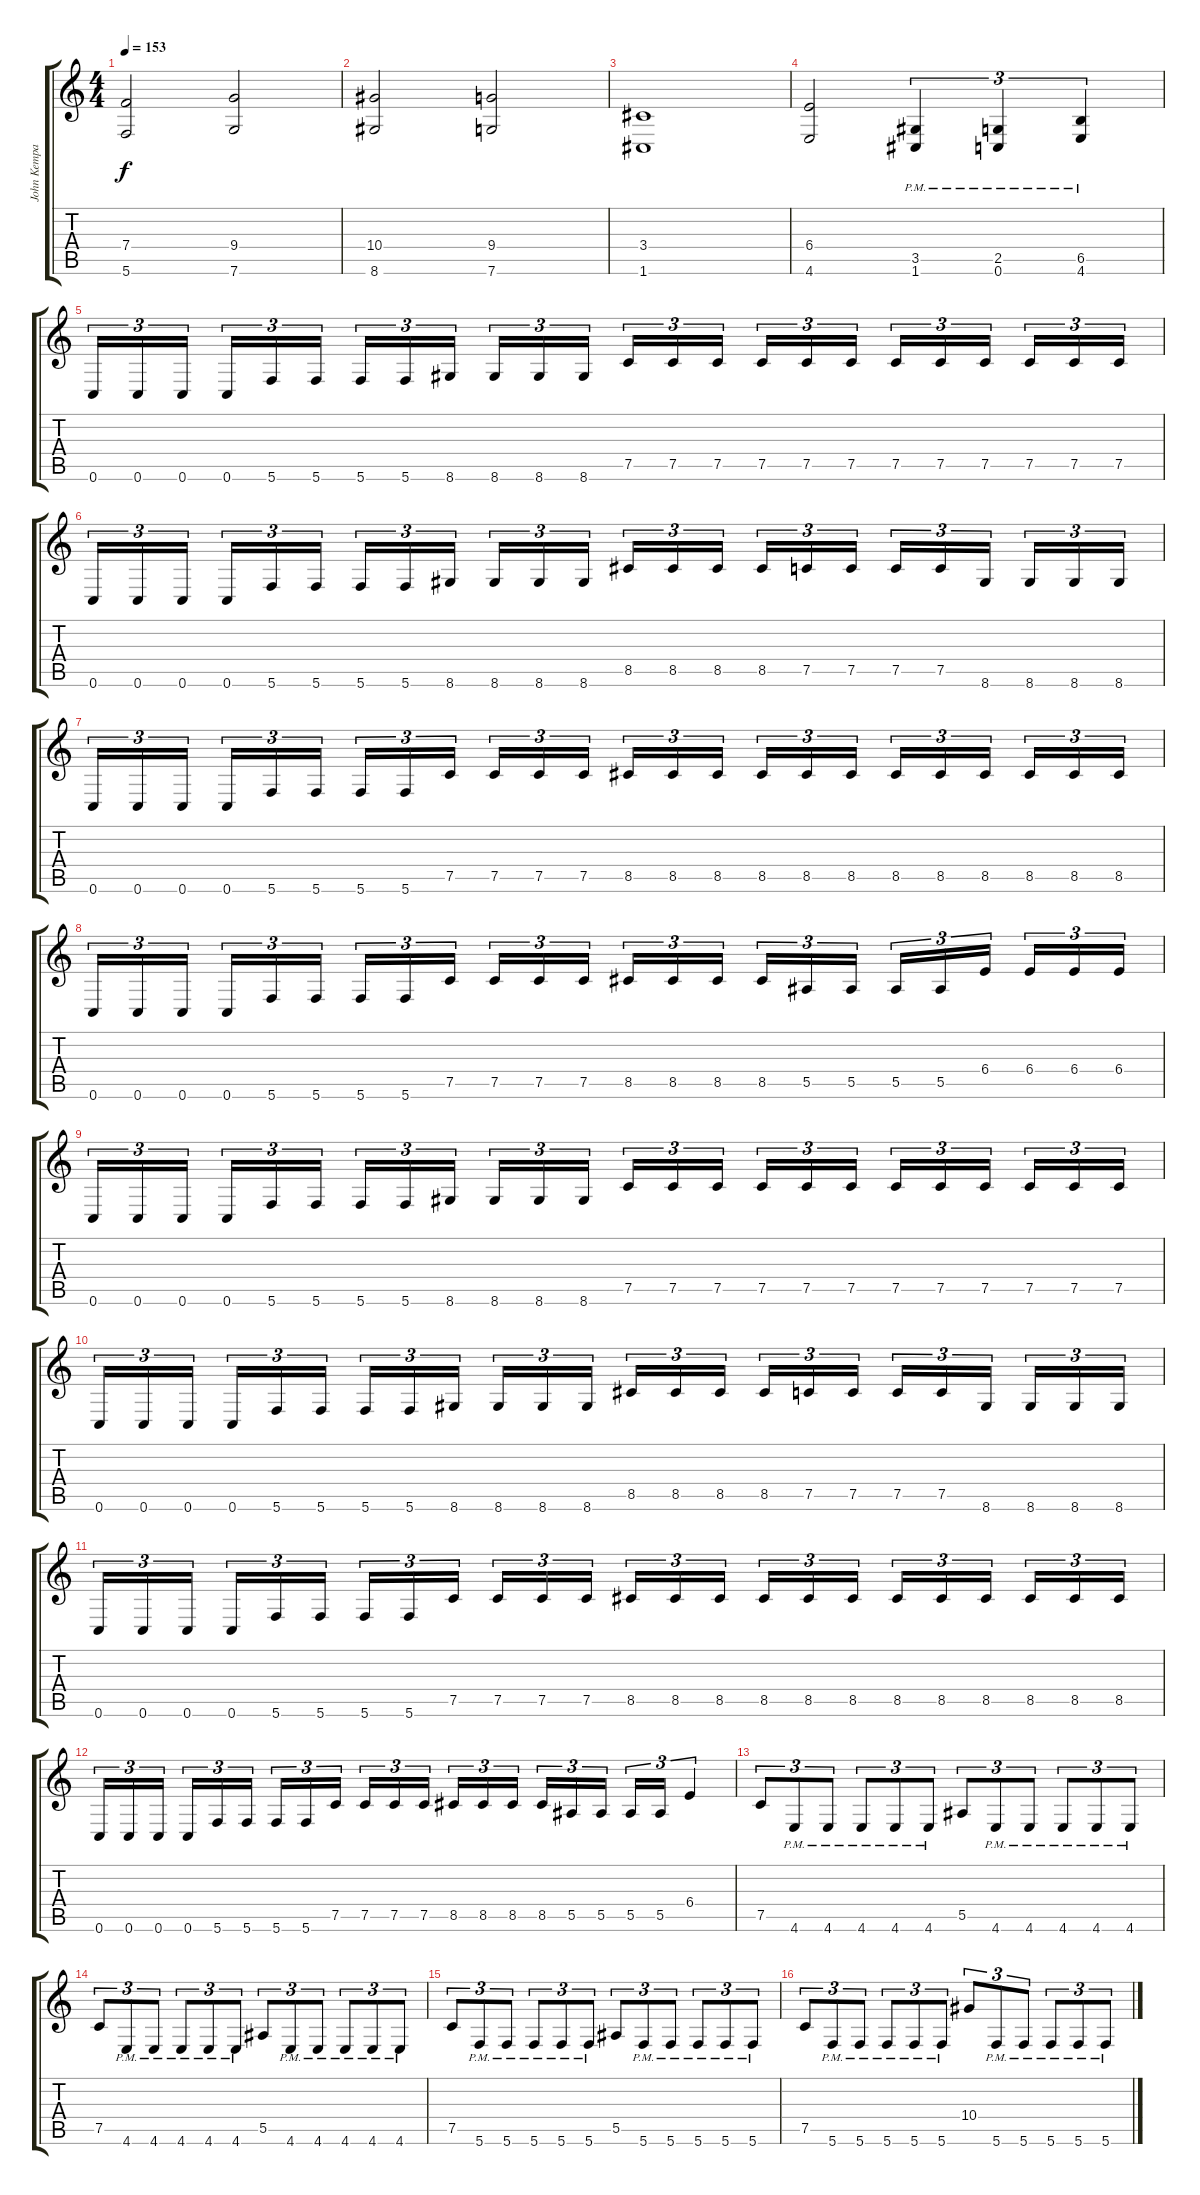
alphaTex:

\track ("John Kempainen (Rhythm Guitar)" "John Kempa") {instrument distortionguitar}
\staff {score tabs}
\tuning (C4 G3 Eb3 Bb2 F2 C2) {hide}
\ts (4 4)
\tempo 153
\clef g2
\ks c
(7.4 5.6).2{dy f} (9.4 7.6).2 |
(10.4 8.6).2 (9.4 7.6).2 |
(3.4 1.6).1 |
(6.4 4.6).2 (3.5{pm} 1.6{pm}).4{tu (3 2)} (2.5{pm} 0.6{pm}).4{tu (3 2)} (6.5{pm} 4.6{pm}).4{tu (3 2)} |
0.6.16{tu (3 2)} 0.6.16{tu (3 2)} 0.6.16{tu (3 2)} 0.6.16{tu (3 2)} 5.6.16{tu (3 2)} 5.6.16{tu (3 2)} 5.6.16{tu (3 2)} 5.6.16{tu (3 2)} 8.6.16{tu (3 2)} 8.6.16{tu (3 2)} 8.6.16{tu (3 2)} 8.6.16{tu (3 2)} 7.5.16{tu (3 2)} 7.5.16{tu (3 2)} 7.5.16{tu (3 2)} 7.5.16{tu (3 2)} 7.5.16{tu (3 2)} 7.5.16{tu (3 2)} 7.5.16{tu (3 2)} 7.5.16{tu (3 2)} 7.5.16{tu (3 2)} 7.5.16{tu (3 2)} 7.5.16{tu (3 2)} 7.5.16{tu (3 2)} |
0.6.16{tu (3 2)} 0.6.16{tu (3 2)} 0.6.16{tu (3 2)} 0.6.16{tu (3 2)} 5.6.16{tu (3 2)} 5.6.16{tu (3 2)} 5.6.16{tu (3 2)} 5.6.16{tu (3 2)} 8.6.16{tu (3 2)} 8.6.16{tu (3 2)} 8.6.16{tu (3 2)} 8.6.16{tu (3 2)} 8.5.16{tu (3 2)} 8.5.16{tu (3 2)} 8.5.16{tu (3 2)} 8.5.16{tu (3 2)} 7.5.16{tu (3 2)} 7.5.16{tu (3 2)} 7.5.16{tu (3 2)} 7.5.16{tu (3 2)} 8.6.16{tu (3 2)} 8.6.16{tu (3 2)} 8.6.16{tu (3 2)} 8.6.16{tu (3 2)} |
0.6.16{tu (3 2)} 0.6.16{tu (3 2)} 0.6.16{tu (3 2)} 0.6.16{tu (3 2)} 5.6.16{tu (3 2)} 5.6.16{tu (3 2)} 5.6.16{tu (3 2)} 5.6.16{tu (3 2)} 7.5.16{tu (3 2)} 7.5.16{tu (3 2)} 7.5.16{tu (3 2)} 7.5.16{tu (3 2)} 8.5.16{tu (3 2)} 8.5.16{tu (3 2)} 8.5.16{tu (3 2)} 8.5.16{tu (3 2)} 8.5.16{tu (3 2)} 8.5.16{tu (3 2)} 8.5.16{tu (3 2)} 8.5.16{tu (3 2)} 8.5.16{tu (3 2)} 8.5.16{tu (3 2)} 8.5.16{tu (3 2)} 8.5.16{tu (3 2)} |
0.6.16{tu (3 2)} 0.6.16{tu (3 2)} 0.6.16{tu (3 2)} 0.6.16{tu (3 2)} 5.6.16{tu (3 2)} 5.6.16{tu (3 2)} 5.6.16{tu (3 2)} 5.6.16{tu (3 2)} 7.5.16{tu (3 2)} 7.5.16{tu (3 2)} 7.5.16{tu (3 2)} 7.5.16{tu (3 2)} 8.5.16{tu (3 2)} 8.5.16{tu (3 2)} 8.5.16{tu (3 2)} 8.5.16{tu (3 2)} 5.5.16{tu (3 2)} 5.5.16{tu (3 2)} 5.5.16{tu (3 2)} 5.5.16{tu (3 2)} 6.4.16{tu (3 2)} 6.4.16{tu (3 2)} 6.4.16{tu (3 2)} 6.4.16{tu (3 2)} |
0.6.16{tu (3 2)} 0.6.16{tu (3 2)} 0.6.16{tu (3 2)} 0.6.16{tu (3 2)} 5.6.16{tu (3 2)} 5.6.16{tu (3 2)} 5.6.16{tu (3 2)} 5.6.16{tu (3 2)} 8.6.16{tu (3 2)} 8.6.16{tu (3 2)} 8.6.16{tu (3 2)} 8.6.16{tu (3 2)} 7.5.16{tu (3 2)} 7.5.16{tu (3 2)} 7.5.16{tu (3 2)} 7.5.16{tu (3 2)} 7.5.16{tu (3 2)} 7.5.16{tu (3 2)} 7.5.16{tu (3 2)} 7.5.16{tu (3 2)} 7.5.16{tu (3 2)} 7.5.16{tu (3 2)} 7.5.16{tu (3 2)} 7.5.16{tu (3 2)} |
0.6.16{tu (3 2)} 0.6.16{tu (3 2)} 0.6.16{tu (3 2)} 0.6.16{tu (3 2)} 5.6.16{tu (3 2)} 5.6.16{tu (3 2)} 5.6.16{tu (3 2)} 5.6.16{tu (3 2)} 8.6.16{tu (3 2)} 8.6.16{tu (3 2)} 8.6.16{tu (3 2)} 8.6.16{tu (3 2)} 8.5.16{tu (3 2)} 8.5.16{tu (3 2)} 8.5.16{tu (3 2)} 8.5.16{tu (3 2)} 7.5.16{tu (3 2)} 7.5.16{tu (3 2)} 7.5.16{tu (3 2)} 7.5.16{tu (3 2)} 8.6.16{tu (3 2)} 8.6.16{tu (3 2)} 8.6.16{tu (3 2)} 8.6.16{tu (3 2)} |
0.6.16{tu (3 2)} 0.6.16{tu (3 2)} 0.6.16{tu (3 2)} 0.6.16{tu (3 2)} 5.6.16{tu (3 2)} 5.6.16{tu (3 2)} 5.6.16{tu (3 2)} 5.6.16{tu (3 2)} 7.5.16{tu (3 2)} 7.5.16{tu (3 2)} 7.5.16{tu (3 2)} 7.5.16{tu (3 2)} 8.5.16{tu (3 2)} 8.5.16{tu (3 2)} 8.5.16{tu (3 2)} 8.5.16{tu (3 2)} 8.5.16{tu (3 2)} 8.5.16{tu (3 2)} 8.5.16{tu (3 2)} 8.5.16{tu (3 2)} 8.5.16{tu (3 2)} 8.5.16{tu (3 2)} 8.5.16{tu (3 2)} 8.5.16{tu (3 2)} |
0.6.16{tu (3 2)} 0.6.16{tu (3 2)} 0.6.16{tu (3 2)} 0.6.16{tu (3 2)} 5.6.16{tu (3 2)} 5.6.16{tu (3 2)} 5.6.16{tu (3 2)} 5.6.16{tu (3 2)} 7.5.16{tu (3 2)} 7.5.16{tu (3 2)} 7.5.16{tu (3 2)} 7.5.16{tu (3 2)} 8.5.16{tu (3 2)} 8.5.16{tu (3 2)} 8.5.16{tu (3 2)} 8.5.16{tu (3 2)} 5.5.16{tu (3 2)} 5.5.16{tu (3 2)} 5.5.16{tu (3 2)} 5.5.16{tu (3 2)} 6.4.4{tu (3 2)} |
7.5.8{tu (3 2)} 4.6{pm}.8{tu (3 2)} 4.6{pm}.8{tu (3 2)} 4.6{pm}.8{tu (3 2)} 4.6{pm}.8{tu (3 2)} 4.6{pm}.8{tu (3 2)} 5.5.8{tu (3 2)} 4.6{pm}.8{tu (3 2)} 4.6{pm}.8{tu (3 2)} 4.6{pm}.8{tu (3 2)} 4.6{pm}.8{tu (3 2)} 4.6{pm}.8{tu (3 2)} |
7.5.8{tu (3 2)} 4.6{pm}.8{tu (3 2)} 4.6{pm}.8{tu (3 2)} 4.6{pm}.8{tu (3 2)} 4.6{pm}.8{tu (3 2)} 4.6{pm}.8{tu (3 2)} 5.5.8{tu (3 2)} 4.6{pm}.8{tu (3 2)} 4.6{pm}.8{tu (3 2)} 4.6{pm}.8{tu (3 2)} 4.6{pm}.8{tu (3 2)} 4.6{pm}.8{tu (3 2)} |
7.5.8{tu (3 2)} 5.6{pm}.8{tu (3 2)} 5.6{pm}.8{tu (3 2)} 5.6{pm}.8{tu (3 2)} 5.6{pm}.8{tu (3 2)} 5.6{pm}.8{tu (3 2)} 5.5.8{tu (3 2)} 5.6{pm}.8{tu (3 2)} 5.6{pm}.8{tu (3 2)} 5.6{pm}.8{tu (3 2)} 5.6{pm}.8{tu (3 2)} 5.6{pm}.8{tu (3 2)} |
7.5.8{tu (3 2)} 5.6{pm}.8{tu (3 2)} 5.6{pm}.8{tu (3 2)} 5.6{pm}.8{tu (3 2)} 5.6{pm}.8{tu (3 2)} 5.6{pm}.8{tu (3 2)} 10.4.8{tu (3 2)} 5.6{pm}.8{tu (3 2)} 5.6{pm}.8{tu (3 2)} 5.6{pm}.8{tu (3 2)} 5.6{pm}.8{tu (3 2)} 5.6{pm}.8{tu (3 2)}
